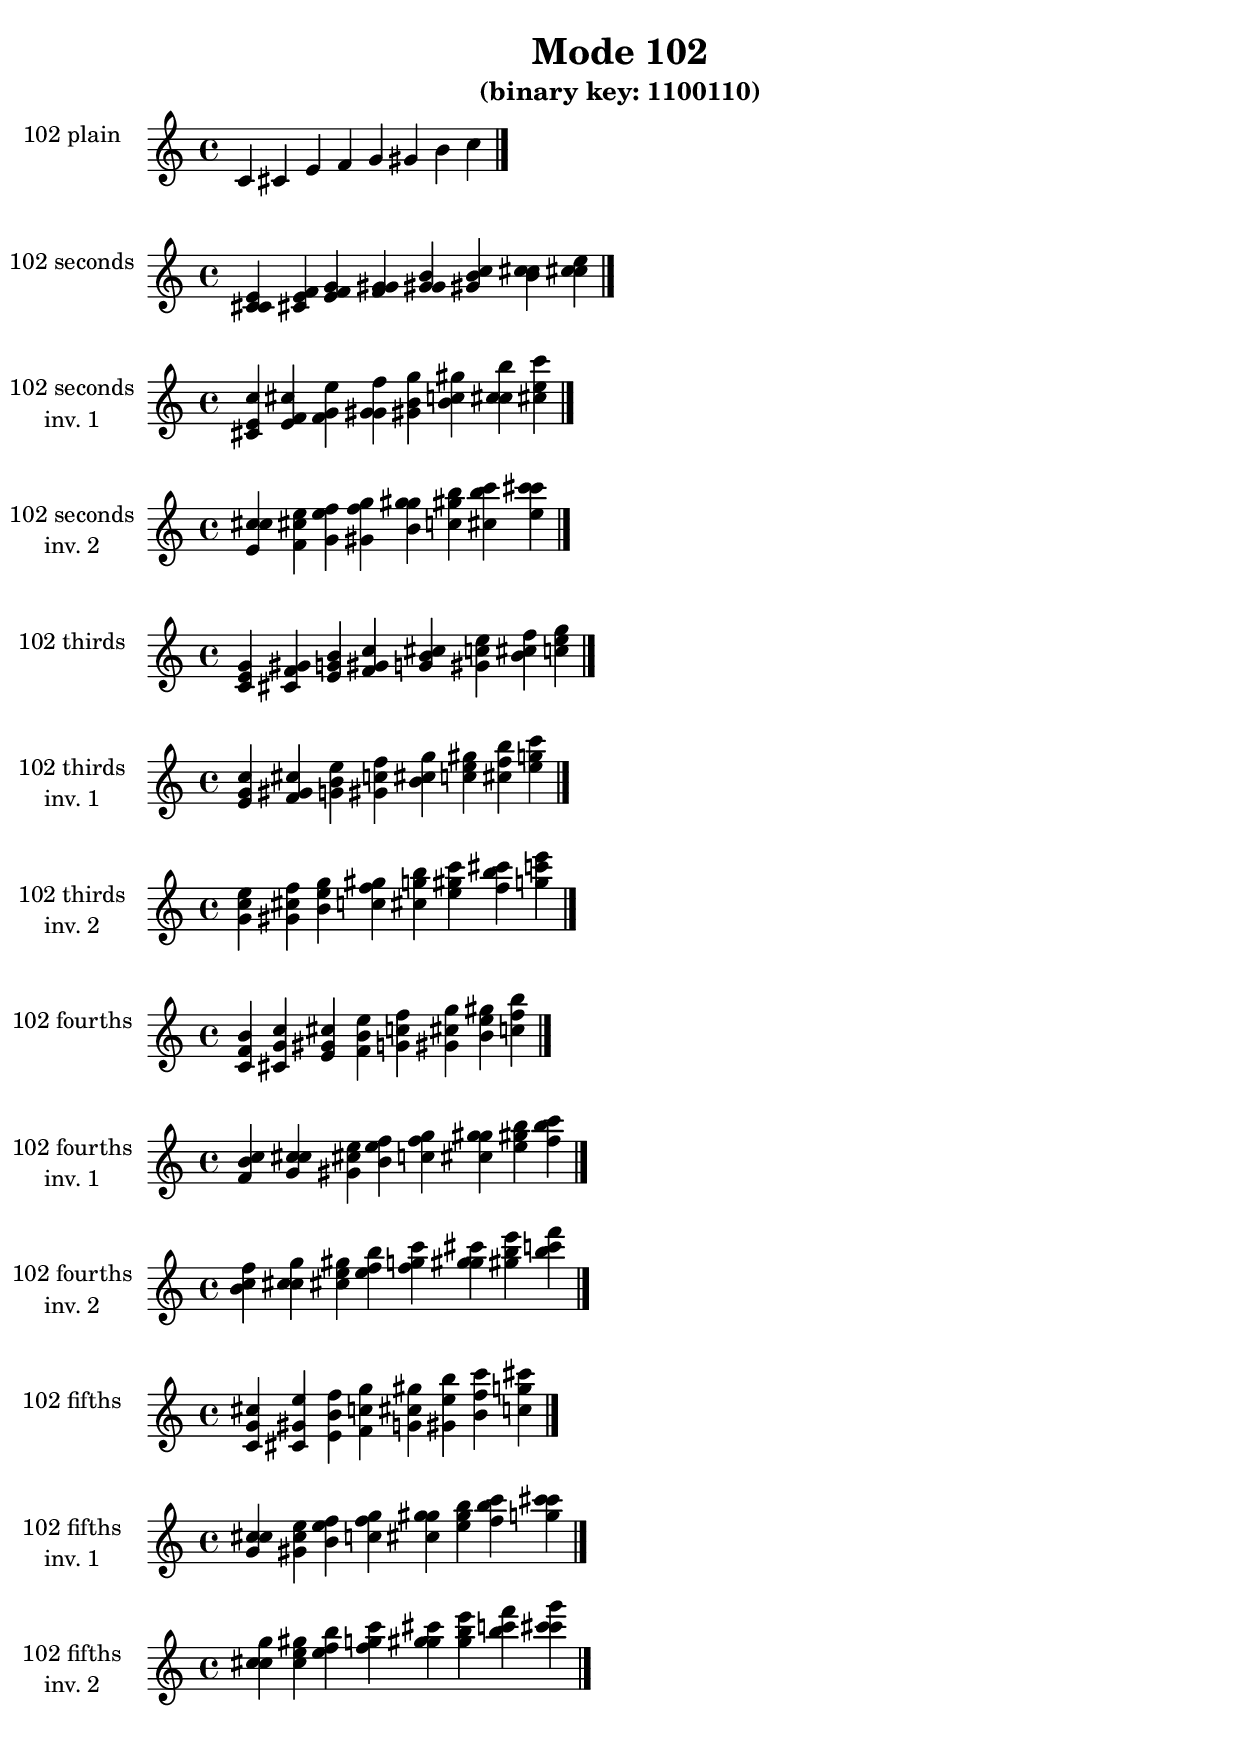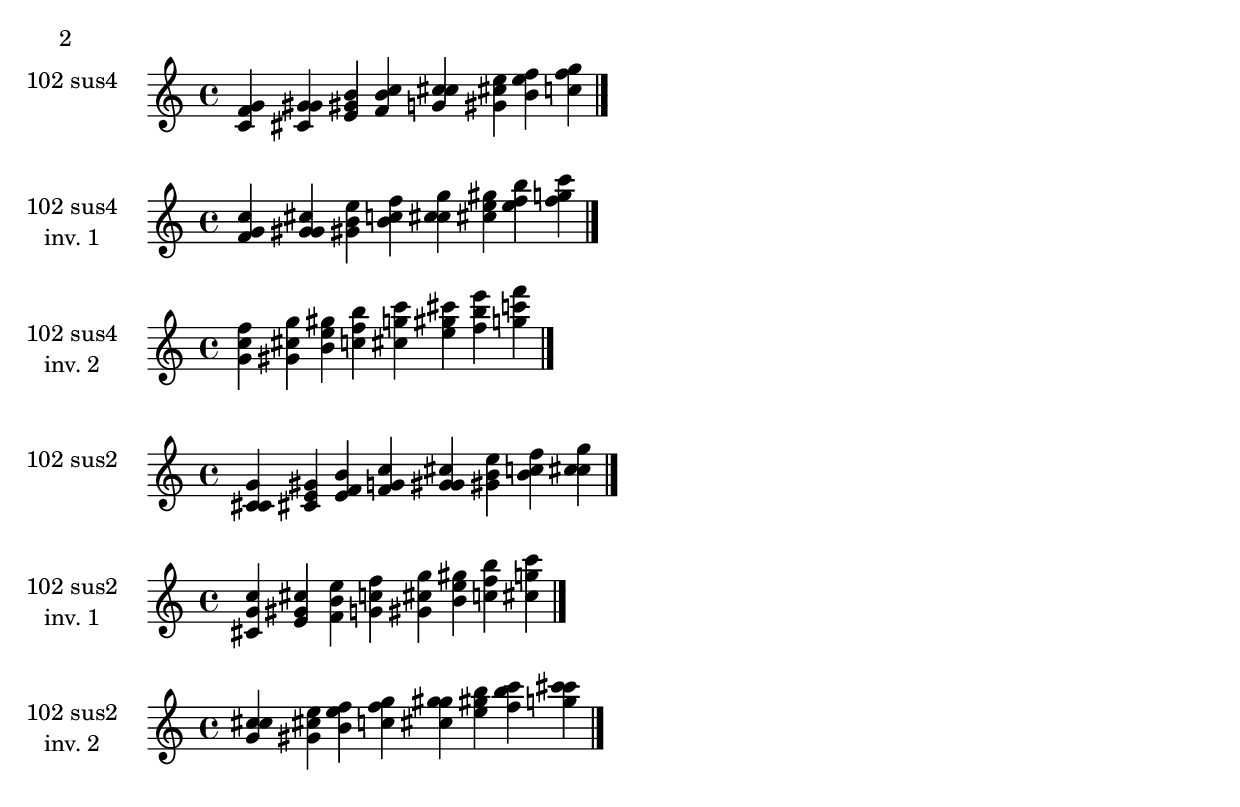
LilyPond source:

\version "2.19.0"

\header {
  title = "Mode 102"
  subtitle = "(binary key: 1100110)"
 %% Remove default LilyPond tagline
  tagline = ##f
}

\paper {
  #(set-paper-size "a4")
}

global = {
  \key c \major
  \time 4/4
  \tempo 4=100
}

\book {
  \score {
    \new Staff \with {
      instrumentName =  \markup { \column {
         \hcenter-in #14 \line { 102 plain }
         \hcenter-in #14 \line {  } } }
      midiInstrument = "oboe"
    } { \accidentalStyle "default"
        \cadenzaOn c' cis' e' f' g' gis' b' c''  \cadenzaOff \bar "|." }
    \layout { }
  }
  \score {
    \new Staff \with {
      instrumentName =  \markup { \column {
         \hcenter-in #14 \line { 102 seconds }
         \hcenter-in #14 \line {  } } }
      midiInstrument = "oboe"
    } { \accidentalStyle "default"
        \cadenzaOn <c' cis' e'> <cis' e' f'> <e' f' g'> <f' g' gis'> <g' gis' b'> <gis' b' c''> <b' c'' cis''> <c'' cis'' e''>  \cadenzaOff \bar "|." }
    \layout { }
  }
  \score {
    \new Staff \with {
      instrumentName =  \markup { \column {
         \hcenter-in #14 \line { 102 seconds }
         \hcenter-in #14 \line { inv. 1 } } }
      midiInstrument = "oboe"
    } { \accidentalStyle "default"
        \cadenzaOn <cis' e' c''> <e' f' cis''> <f' g' e''> <g' gis' f''> <gis' b' g''> <b' c'' gis''> <c'' cis'' b''> <cis'' e'' c'''>  \cadenzaOff \bar "|." }
    \layout { }
  }
  \score {
    \new Staff \with {
      instrumentName =  \markup { \column {
         \hcenter-in #14 \line { 102 seconds }
         \hcenter-in #14 \line { inv. 2 } } }
      midiInstrument = "oboe"
    } { \accidentalStyle "default"
        \cadenzaOn <e' c'' cis''> <f' cis'' e''> <g' e'' f''> <gis' f'' g''> <b' g'' gis''> <c'' gis'' b''> <cis'' b'' c'''> <e'' c''' cis'''>  \cadenzaOff \bar "|." }
    \layout { }
  }
  \score {
    \new Staff \with {
      instrumentName =  \markup { \column {
         \hcenter-in #14 \line { 102 thirds }
         \hcenter-in #14 \line {  } } }
      midiInstrument = "oboe"
    } { \accidentalStyle "default"
        \cadenzaOn <c' e' g'> <cis' f' gis'> <e' g' b'> <f' gis' c''> <g' b' cis''> <gis' c'' e''> <b' cis'' f''> <c'' e'' g''>  \cadenzaOff \bar "|." }
    \layout { }
  }
  \score {
    \new Staff \with {
      instrumentName =  \markup { \column {
         \hcenter-in #14 \line { 102 thirds }
         \hcenter-in #14 \line { inv. 1 } } }
      midiInstrument = "oboe"
    } { \accidentalStyle "default"
        \cadenzaOn <e' g' c''> <f' gis' cis''> <g' b' e''> <gis' c'' f''> <b' cis'' g''> <c'' e'' gis''> <cis'' f'' b''> <e'' g'' c'''>  \cadenzaOff \bar "|." }
    \layout { }
  }
  \score {
    \new Staff \with {
      instrumentName =  \markup { \column {
         \hcenter-in #14 \line { 102 thirds }
         \hcenter-in #14 \line { inv. 2 } } }
      midiInstrument = "oboe"
    } { \accidentalStyle "default"
        \cadenzaOn <g' c'' e''> <gis' cis'' f''> <b' e'' g''> <c'' f'' gis''> <cis'' g'' b''> <e'' gis'' c'''> <f'' b'' cis'''> <g'' c''' e'''>  \cadenzaOff \bar "|." }
    \layout { }
  }
  \score {
    \new Staff \with {
      instrumentName =  \markup { \column {
         \hcenter-in #14 \line { 102 fourths }
         \hcenter-in #14 \line {  } } }
      midiInstrument = "oboe"
    } { \accidentalStyle "default"
        \cadenzaOn <c' f' b'> <cis' g' c''> <e' gis' cis''> <f' b' e''> <g' c'' f''> <gis' cis'' g''> <b' e'' gis''> <c'' f'' b''>  \cadenzaOff \bar "|." }
    \layout { }
  }
  \score {
    \new Staff \with {
      instrumentName =  \markup { \column {
         \hcenter-in #14 \line { 102 fourths }
         \hcenter-in #14 \line { inv. 1 } } }
      midiInstrument = "oboe"
    } { \accidentalStyle "default"
        \cadenzaOn <f' b' c''> <g' c'' cis''> <gis' cis'' e''> <b' e'' f''> <c'' f'' g''> <cis'' g'' gis''> <e'' gis'' b''> <f'' b'' c'''>  \cadenzaOff \bar "|." }
    \layout { }
  }
  \score {
    \new Staff \with {
      instrumentName =  \markup { \column {
         \hcenter-in #14 \line { 102 fourths }
         \hcenter-in #14 \line { inv. 2 } } }
      midiInstrument = "oboe"
    } { \accidentalStyle "default"
        \cadenzaOn <b' c'' f''> <c'' cis'' g''> <cis'' e'' gis''> <e'' f'' b''> <f'' g'' c'''> <g'' gis'' cis'''> <gis'' b'' e'''> <b'' c''' f'''>  \cadenzaOff \bar "|." }
    \layout { }
  }
  \score {
    \new Staff \with {
      instrumentName =  \markup { \column {
         \hcenter-in #14 \line { 102 fifths }
         \hcenter-in #14 \line {  } } }
      midiInstrument = "oboe"
    } { \accidentalStyle "default"
        \cadenzaOn <c' g' cis''> <cis' gis' e''> <e' b' f''> <f' c'' g''> <g' cis'' gis''> <gis' e'' b''> <b' f'' c'''> <c'' g'' cis'''>  \cadenzaOff \bar "|." }
    \layout { }
  }
  \score {
    \new Staff \with {
      instrumentName =  \markup { \column {
         \hcenter-in #14 \line { 102 fifths }
         \hcenter-in #14 \line { inv. 1 } } }
      midiInstrument = "oboe"
    } { \accidentalStyle "default"
        \cadenzaOn <g' cis'' c''> <gis' e'' cis''> <b' f'' e''> <c'' g'' f''> <cis'' gis'' g''> <e'' b'' gis''> <f'' c''' b''> <g'' cis''' c'''>  \cadenzaOff \bar "|." }
    \layout { }
  }
  \score {
    \new Staff \with {
      instrumentName =  \markup { \column {
         \hcenter-in #14 \line { 102 fifths }
         \hcenter-in #14 \line { inv. 2 } } }
      midiInstrument = "oboe"
    } { \accidentalStyle "default"
        \cadenzaOn <cis'' c'' g''> <e'' cis'' gis''> <f'' e'' b''> <g'' f'' c'''> <gis'' g'' cis'''> <b'' gis'' e'''> <c''' b'' f'''> <cis''' c''' g'''>  \cadenzaOff \bar "|." }
    \layout { }
  }
  \score {
    \new Staff \with {
      instrumentName =  \markup { \column {
         \hcenter-in #14 \line { 102 sus4 }
         \hcenter-in #14 \line {  } } }
      midiInstrument = "oboe"
    } { \accidentalStyle "default"
        \cadenzaOn <c' f' g'> <cis' g' gis'> <e' gis' b'> <f' b' c''> <g' c'' cis''> <gis' cis'' e''> <b' e'' f''> <c'' f'' g''>  \cadenzaOff \bar "|." }
    \layout { }
  }
  \score {
    \new Staff \with {
      instrumentName =  \markup { \column {
         \hcenter-in #14 \line { 102 sus4 }
         \hcenter-in #14 \line { inv. 1 } } }
      midiInstrument = "oboe"
    } { \accidentalStyle "default"
        \cadenzaOn <f' g' c''> <g' gis' cis''> <gis' b' e''> <b' c'' f''> <c'' cis'' g''> <cis'' e'' gis''> <e'' f'' b''> <f'' g'' c'''>  \cadenzaOff \bar "|." }
    \layout { }
  }
  \score {
    \new Staff \with {
      instrumentName =  \markup { \column {
         \hcenter-in #14 \line { 102 sus4 }
         \hcenter-in #14 \line { inv. 2 } } }
      midiInstrument = "oboe"
    } { \accidentalStyle "default"
        \cadenzaOn <g' c'' f''> <gis' cis'' g''> <b' e'' gis''> <c'' f'' b''> <cis'' g'' c'''> <e'' gis'' cis'''> <f'' b'' e'''> <g'' c''' f'''>  \cadenzaOff \bar "|." }
    \layout { }
  }
  \score {
    \new Staff \with {
      instrumentName =  \markup { \column {
         \hcenter-in #14 \line { 102 sus2 }
         \hcenter-in #14 \line {  } } }
      midiInstrument = "oboe"
    } { \accidentalStyle "default"
        \cadenzaOn <c' cis' g'> <cis' e' gis'> <e' f' b'> <f' g' c''> <g' gis' cis''> <gis' b' e''> <b' c'' f''> <c'' cis'' g''>  \cadenzaOff \bar "|." }
    \layout { }
  }
  \score {
    \new Staff \with {
      instrumentName =  \markup { \column {
         \hcenter-in #14 \line { 102 sus2 }
         \hcenter-in #14 \line { inv. 1 } } }
      midiInstrument = "oboe"
    } { \accidentalStyle "default"
        \cadenzaOn <cis' g' c''> <e' gis' cis''> <f' b' e''> <g' c'' f''> <gis' cis'' g''> <b' e'' gis''> <c'' f'' b''> <cis'' g'' c'''>  \cadenzaOff \bar "|." }
    \layout { }
  }
  \score {
    \new Staff \with {
      instrumentName =  \markup { \column {
         \hcenter-in #14 \line { 102 sus2 }
         \hcenter-in #14 \line { inv. 2 } } }
      midiInstrument = "oboe"
    } { \accidentalStyle "default"
        \cadenzaOn <g' c'' cis''> <gis' cis'' e''> <b' e'' f''> <c'' f'' g''> <cis'' g'' gis''> <e'' gis'' b''> <f'' b'' c'''> <g'' c''' cis'''>  \cadenzaOff \bar "|." }
    \layout { }
  }
}

\book {
  \bookOutputSuffix "plain_"
  \score {
    \new Staff \with {
      instrumentName =  \markup { \column {
         \hcenter-in #14 \line { 102 plain }
         \hcenter-in #14 \line {  } } }
      midiInstrument = "oboe"
    } { \accidentalStyle "default"
        \cadenzaOn c' cis' e' f' g' gis' b' c''  \cadenzaOff \bar "|." }
    \midi { }
  }
}
\book {
  \bookOutputSuffix "seconds_"
  \score {
    \new Staff \with {
      instrumentName =  \markup { \column {
         \hcenter-in #14 \line { 102 seconds }
         \hcenter-in #14 \line {  } } }
      midiInstrument = "oboe"
    } { \accidentalStyle "default"
        \cadenzaOn <c' cis' e'> <cis' e' f'> <e' f' g'> <f' g' gis'> <g' gis' b'> <gis' b' c''> <b' c'' cis''> <c'' cis'' e''>  \cadenzaOff \bar "|." }
    \midi { }
  }
}
\book {
  \bookOutputSuffix "seconds_inv. 1"
  \score {
    \new Staff \with {
      instrumentName =  \markup { \column {
         \hcenter-in #14 \line { 102 seconds }
         \hcenter-in #14 \line { inv. 1 } } }
      midiInstrument = "oboe"
    } { \accidentalStyle "default"
        \cadenzaOn <cis' e' c''> <e' f' cis''> <f' g' e''> <g' gis' f''> <gis' b' g''> <b' c'' gis''> <c'' cis'' b''> <cis'' e'' c'''>  \cadenzaOff \bar "|." }
    \midi { }
  }
}
\book {
  \bookOutputSuffix "seconds_inv. 2"
  \score {
    \new Staff \with {
      instrumentName =  \markup { \column {
         \hcenter-in #14 \line { 102 seconds }
         \hcenter-in #14 \line { inv. 2 } } }
      midiInstrument = "oboe"
    } { \accidentalStyle "default"
        \cadenzaOn <e' c'' cis''> <f' cis'' e''> <g' e'' f''> <gis' f'' g''> <b' g'' gis''> <c'' gis'' b''> <cis'' b'' c'''> <e'' c''' cis'''>  \cadenzaOff \bar "|." }
    \midi { }
  }
}
\book {
  \bookOutputSuffix "thirds_"
  \score {
    \new Staff \with {
      instrumentName =  \markup { \column {
         \hcenter-in #14 \line { 102 thirds }
         \hcenter-in #14 \line {  } } }
      midiInstrument = "oboe"
    } { \accidentalStyle "default"
        \cadenzaOn <c' e' g'> <cis' f' gis'> <e' g' b'> <f' gis' c''> <g' b' cis''> <gis' c'' e''> <b' cis'' f''> <c'' e'' g''>  \cadenzaOff \bar "|." }
    \midi { }
  }
}
\book {
  \bookOutputSuffix "thirds_inv. 1"
  \score {
    \new Staff \with {
      instrumentName =  \markup { \column {
         \hcenter-in #14 \line { 102 thirds }
         \hcenter-in #14 \line { inv. 1 } } }
      midiInstrument = "oboe"
    } { \accidentalStyle "default"
        \cadenzaOn <e' g' c''> <f' gis' cis''> <g' b' e''> <gis' c'' f''> <b' cis'' g''> <c'' e'' gis''> <cis'' f'' b''> <e'' g'' c'''>  \cadenzaOff \bar "|." }
    \midi { }
  }
}
\book {
  \bookOutputSuffix "thirds_inv. 2"
  \score {
    \new Staff \with {
      instrumentName =  \markup { \column {
         \hcenter-in #14 \line { 102 thirds }
         \hcenter-in #14 \line { inv. 2 } } }
      midiInstrument = "oboe"
    } { \accidentalStyle "default"
        \cadenzaOn <g' c'' e''> <gis' cis'' f''> <b' e'' g''> <c'' f'' gis''> <cis'' g'' b''> <e'' gis'' c'''> <f'' b'' cis'''> <g'' c''' e'''>  \cadenzaOff \bar "|." }
    \midi { }
  }
}
\book {
  \bookOutputSuffix "fourths_"
  \score {
    \new Staff \with {
      instrumentName =  \markup { \column {
         \hcenter-in #14 \line { 102 fourths }
         \hcenter-in #14 \line {  } } }
      midiInstrument = "oboe"
    } { \accidentalStyle "default"
        \cadenzaOn <c' f' b'> <cis' g' c''> <e' gis' cis''> <f' b' e''> <g' c'' f''> <gis' cis'' g''> <b' e'' gis''> <c'' f'' b''>  \cadenzaOff \bar "|." }
    \midi { }
  }
}
\book {
  \bookOutputSuffix "fourths_inv. 1"
  \score {
    \new Staff \with {
      instrumentName =  \markup { \column {
         \hcenter-in #14 \line { 102 fourths }
         \hcenter-in #14 \line { inv. 1 } } }
      midiInstrument = "oboe"
    } { \accidentalStyle "default"
        \cadenzaOn <f' b' c''> <g' c'' cis''> <gis' cis'' e''> <b' e'' f''> <c'' f'' g''> <cis'' g'' gis''> <e'' gis'' b''> <f'' b'' c'''>  \cadenzaOff \bar "|." }
    \midi { }
  }
}
\book {
  \bookOutputSuffix "fourths_inv. 2"
  \score {
    \new Staff \with {
      instrumentName =  \markup { \column {
         \hcenter-in #14 \line { 102 fourths }
         \hcenter-in #14 \line { inv. 2 } } }
      midiInstrument = "oboe"
    } { \accidentalStyle "default"
        \cadenzaOn <b' c'' f''> <c'' cis'' g''> <cis'' e'' gis''> <e'' f'' b''> <f'' g'' c'''> <g'' gis'' cis'''> <gis'' b'' e'''> <b'' c''' f'''>  \cadenzaOff \bar "|." }
    \midi { }
  }
}
\book {
  \bookOutputSuffix "fifths_"
  \score {
    \new Staff \with {
      instrumentName =  \markup { \column {
         \hcenter-in #14 \line { 102 fifths }
         \hcenter-in #14 \line {  } } }
      midiInstrument = "oboe"
    } { \accidentalStyle "default"
        \cadenzaOn <c' g' cis''> <cis' gis' e''> <e' b' f''> <f' c'' g''> <g' cis'' gis''> <gis' e'' b''> <b' f'' c'''> <c'' g'' cis'''>  \cadenzaOff \bar "|." }
    \midi { }
  }
}
\book {
  \bookOutputSuffix "fifths_inv. 1"
  \score {
    \new Staff \with {
      instrumentName =  \markup { \column {
         \hcenter-in #14 \line { 102 fifths }
         \hcenter-in #14 \line { inv. 1 } } }
      midiInstrument = "oboe"
    } { \accidentalStyle "default"
        \cadenzaOn <g' cis'' c''> <gis' e'' cis''> <b' f'' e''> <c'' g'' f''> <cis'' gis'' g''> <e'' b'' gis''> <f'' c''' b''> <g'' cis''' c'''>  \cadenzaOff \bar "|." }
    \midi { }
  }
}
\book {
  \bookOutputSuffix "fifths_inv. 2"
  \score {
    \new Staff \with {
      instrumentName =  \markup { \column {
         \hcenter-in #14 \line { 102 fifths }
         \hcenter-in #14 \line { inv. 2 } } }
      midiInstrument = "oboe"
    } { \accidentalStyle "default"
        \cadenzaOn <cis'' c'' g''> <e'' cis'' gis''> <f'' e'' b''> <g'' f'' c'''> <gis'' g'' cis'''> <b'' gis'' e'''> <c''' b'' f'''> <cis''' c''' g'''>  \cadenzaOff \bar "|." }
    \midi { }
  }
}
\book {
  \bookOutputSuffix "sus4_"
  \score {
    \new Staff \with {
      instrumentName =  \markup { \column {
         \hcenter-in #14 \line { 102 sus4 }
         \hcenter-in #14 \line {  } } }
      midiInstrument = "oboe"
    } { \accidentalStyle "default"
        \cadenzaOn <c' f' g'> <cis' g' gis'> <e' gis' b'> <f' b' c''> <g' c'' cis''> <gis' cis'' e''> <b' e'' f''> <c'' f'' g''>  \cadenzaOff \bar "|." }
    \midi { }
  }
}
\book {
  \bookOutputSuffix "sus4_inv. 1"
  \score {
    \new Staff \with {
      instrumentName =  \markup { \column {
         \hcenter-in #14 \line { 102 sus4 }
         \hcenter-in #14 \line { inv. 1 } } }
      midiInstrument = "oboe"
    } { \accidentalStyle "default"
        \cadenzaOn <f' g' c''> <g' gis' cis''> <gis' b' e''> <b' c'' f''> <c'' cis'' g''> <cis'' e'' gis''> <e'' f'' b''> <f'' g'' c'''>  \cadenzaOff \bar "|." }
    \midi { }
  }
}
\book {
  \bookOutputSuffix "sus4_inv. 2"
  \score {
    \new Staff \with {
      instrumentName =  \markup { \column {
         \hcenter-in #14 \line { 102 sus4 }
         \hcenter-in #14 \line { inv. 2 } } }
      midiInstrument = "oboe"
    } { \accidentalStyle "default"
        \cadenzaOn <g' c'' f''> <gis' cis'' g''> <b' e'' gis''> <c'' f'' b''> <cis'' g'' c'''> <e'' gis'' cis'''> <f'' b'' e'''> <g'' c''' f'''>  \cadenzaOff \bar "|." }
    \midi { }
  }
}
\book {
  \bookOutputSuffix "sus2_"
  \score {
    \new Staff \with {
      instrumentName =  \markup { \column {
         \hcenter-in #14 \line { 102 sus2 }
         \hcenter-in #14 \line {  } } }
      midiInstrument = "oboe"
    } { \accidentalStyle "default"
        \cadenzaOn <c' cis' g'> <cis' e' gis'> <e' f' b'> <f' g' c''> <g' gis' cis''> <gis' b' e''> <b' c'' f''> <c'' cis'' g''>  \cadenzaOff \bar "|." }
    \midi { }
  }
}
\book {
  \bookOutputSuffix "sus2_inv. 1"
  \score {
    \new Staff \with {
      instrumentName =  \markup { \column {
         \hcenter-in #14 \line { 102 sus2 }
         \hcenter-in #14 \line { inv. 1 } } }
      midiInstrument = "oboe"
    } { \accidentalStyle "default"
        \cadenzaOn <cis' g' c''> <e' gis' cis''> <f' b' e''> <g' c'' f''> <gis' cis'' g''> <b' e'' gis''> <c'' f'' b''> <cis'' g'' c'''>  \cadenzaOff \bar "|." }
    \midi { }
  }
}
\book {
  \bookOutputSuffix "sus2_inv. 2"
  \score {
    \new Staff \with {
      instrumentName =  \markup { \column {
         \hcenter-in #14 \line { 102 sus2 }
         \hcenter-in #14 \line { inv. 2 } } }
      midiInstrument = "oboe"
    } { \accidentalStyle "default"
        \cadenzaOn <g' c'' cis''> <gis' cis'' e''> <b' e'' f''> <c'' f'' g''> <cis'' g'' gis''> <e'' gis'' b''> <f'' b'' c'''> <g'' c''' cis'''>  \cadenzaOff \bar "|." }
    \midi { }
  }
}
